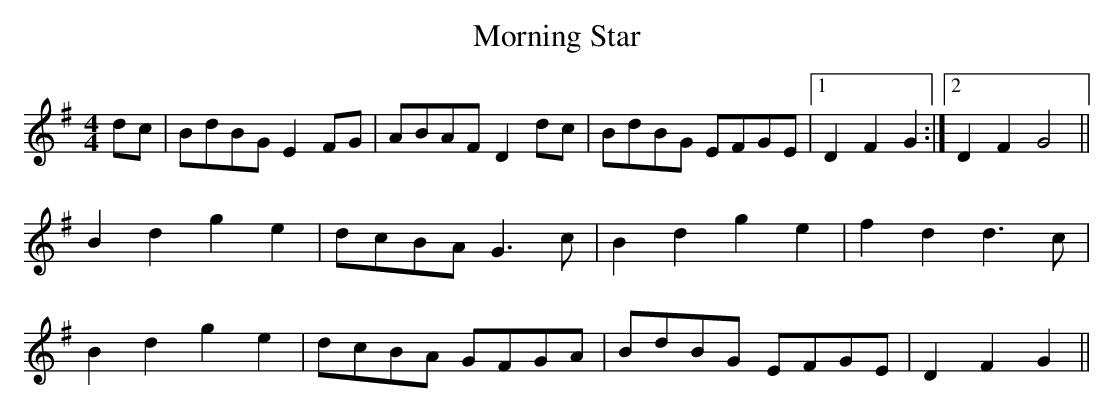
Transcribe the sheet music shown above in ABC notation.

X:1
T:Morning Star
M:4/4
L:1/8
K:G
dc|BdBG E2 FG|ABAF D2 dc|BdBG EFGE|1D2 F2 G2:|2 D2 F2 G4||
B2 d2 g2 e2|dcBA G3 c|B2 d2 g2 e2|f2 d2 d3 c|
B2 d2 g2 e2|dcBA GFGA|BdBG EFGE|D2 F2 G2||
